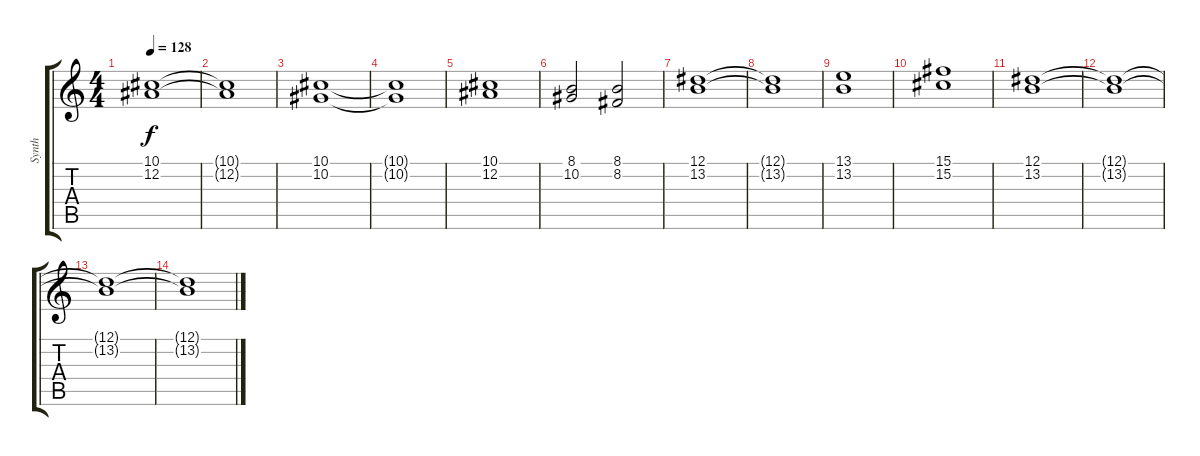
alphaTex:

\track ("Synth" "Synth") {instrument rockorgan}
\staff {score tabs}
\tuning (Eb4 Bb3 Gb3 Db3 Ab2 Eb2) {hide}
\ts (4 4)
\tempo 128
\clef g2
\ks c
(10.1 12.2).1{dy f} |
(10.1{t} 12.2{t}).1 |
(10.1 10.2).1 |
(10.1{t} 10.2{t}).1 |
(10.1 12.2).1 |
(8.1 10.2).2 (8.1 8.2).2 |
(12.1 13.2).1 |
(12.1{t} 13.2{t}).1 |
(13.1 13.2).1 |
(15.1 15.2).1 |
(12.1 13.2).1{volume 0} |
(12.1{t} 13.2{t}).1 |
(12.1{t} 13.2{t}).1 |
(12.1{t} 13.2{t}).1
